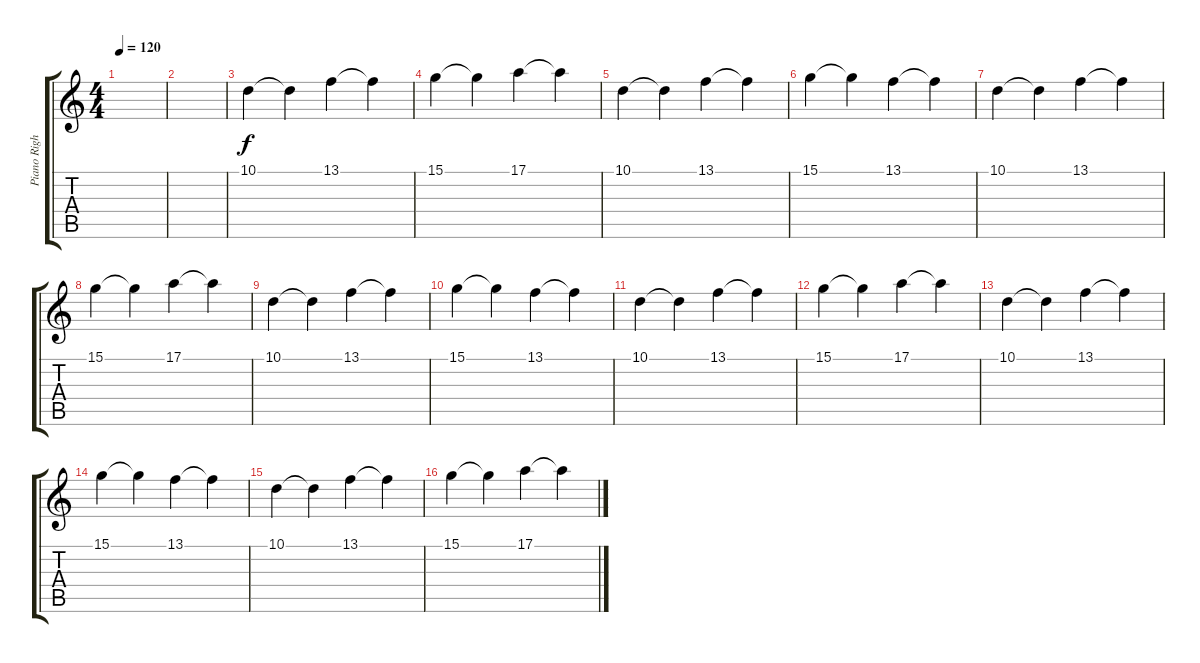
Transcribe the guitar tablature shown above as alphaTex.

\track ("Piano Right Hand" "Piano Righ") {instrument acousticgrandpiano}
\staff {score tabs}
\tuning (E4 B3 G3 D3 A2 E2) {hide}
\ts (4 4)
\tempo 120
\clef g2
\ks c
|
|
10.1.4 10.1{t}.4 13.1.4 13.1{t}.4 |
15.1.4 15.1{t}.4 17.1.4 17.1{t}.4 |
10.1.4 10.1{t}.4 13.1.4 13.1{t}.4 |
15.1.4 15.1{t}.4 13.1.4 13.1{t}.4 |
10.1.4 10.1{t}.4 13.1.4 13.1{t}.4 |
15.1.4 15.1{t}.4 17.1.4 17.1{t}.4 |
10.1.4 10.1{t}.4 13.1.4 13.1{t}.4 |
15.1.4 15.1{t}.4 13.1.4 13.1{t}.4 |
10.1.4 10.1{t}.4 13.1.4 13.1{t}.4 |
15.1.4 15.1{t}.4 17.1.4 17.1{t}.4 |
10.1.4 10.1{t}.4 13.1.4 13.1{t}.4 |
15.1.4 15.1{t}.4 13.1.4 13.1{t}.4 |
10.1.4 10.1{t}.4 13.1.4 13.1{t}.4 |
15.1.4 15.1{t}.4 17.1.4 17.1{t}.4
